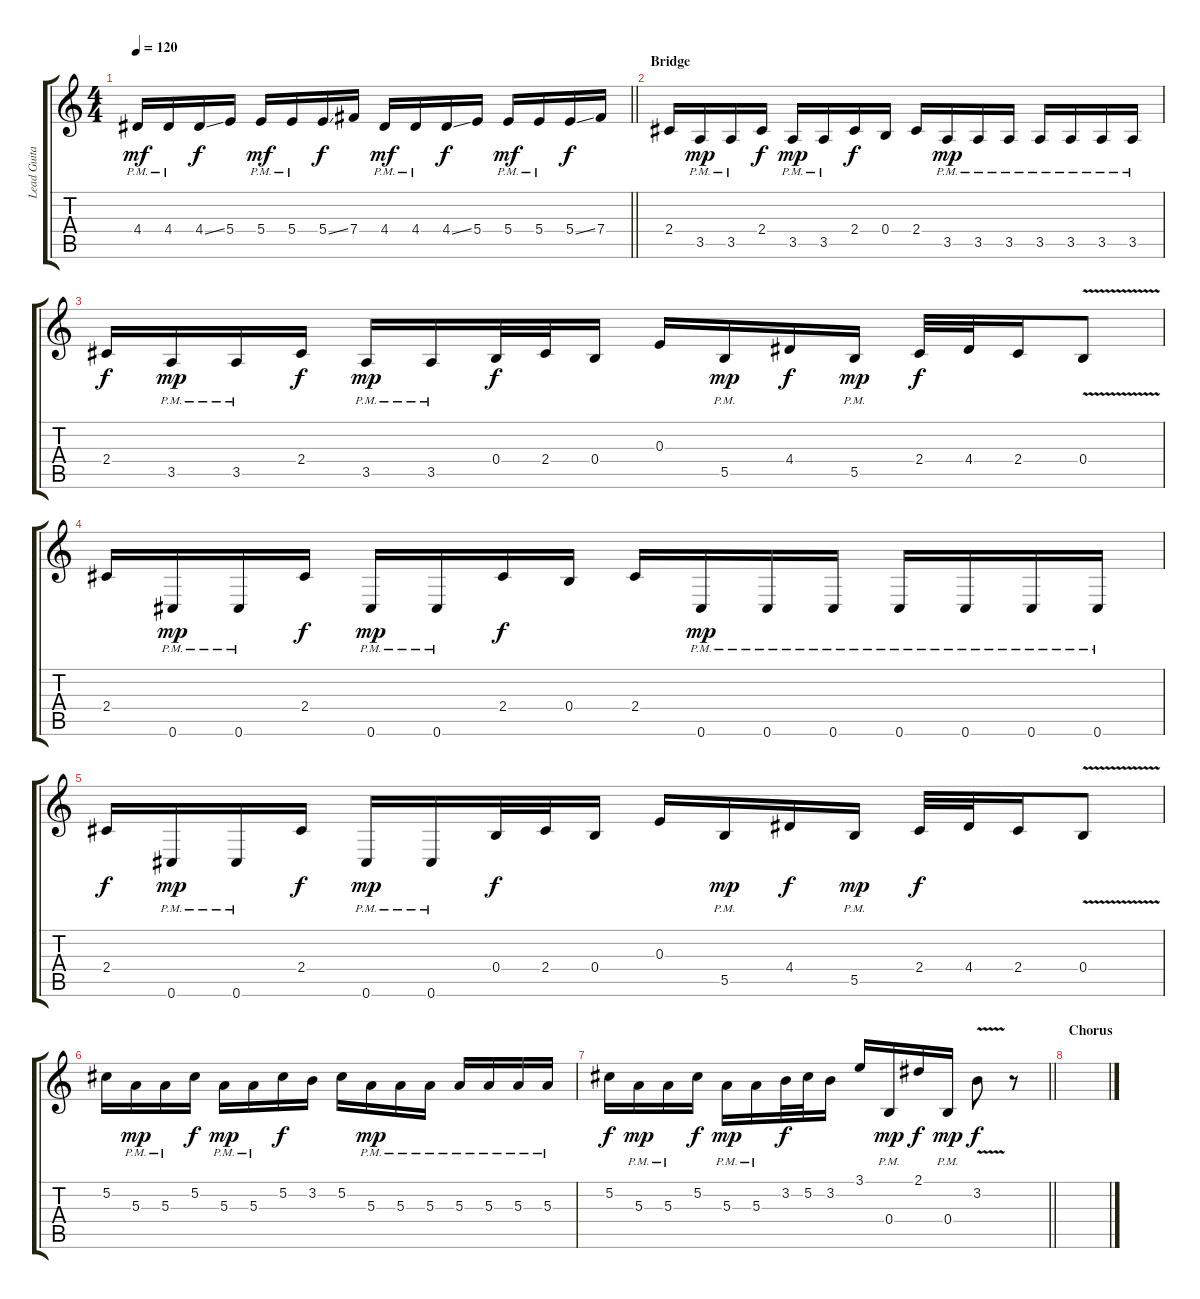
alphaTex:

\track ("Lead Guitar" "Lead Guita") {instrument overdrivenguitar}
\staff {score tabs}
\tuning (Db4 Ab3 E3 B2 Gb2 Db2) {hide}
\ts (4 4)
\tempo 120
\clef g2
\barLineRight lightlight
\ks c
4.4{pm}.16{dy mf} 4.4{pm}.16 4.4{ss}.16{dy f} 5.4.16 5.4{pm}.16{dy mf} 5.4{pm}.16 5.4{ss}.16{dy f} 7.4.16 4.4{pm}.16{dy mf} 4.4{pm}.16 4.4{ss}.16{dy f} 5.4.16 5.4{pm}.16{dy mf} 5.4{pm}.16 5.4{ss}.16{dy f} 7.4.16 |
\section ("" "Bridge")
2.4.16{volume 12 balance 8} 3.5{pm}.16{dy mp} 3.5{pm}.16 2.4.16{dy f} 3.5{pm}.16{dy mp} 3.5{pm}.16 2.4.16{dy f} 0.4.16 2.4.16 3.5{pm}.16{dy mp} 3.5{pm}.16 3.5{pm}.16 3.5{pm}.16 3.5{pm}.16 3.5{pm}.16 3.5{pm}.16 |
2.4.16{dy f} 3.5{pm}.16{dy mp} 3.5{pm}.16 2.4.16{dy f} 3.5{pm}.16{dy mp} 3.5{pm}.16 0.4.32{dy f} 2.4.32 0.4.16 0.3.16 5.5{pm}.16{dy mp} 4.4.16{dy f} 5.5{pm}.16{dy mp} 2.4.32{dy f} 4.4.32 2.4.16 0.4{v}.8 |
2.4.16 0.6{pm}.16{dy mp} 0.6{pm}.16 2.4.16{dy f} 0.6{pm}.16{dy mp} 0.6{pm}.16 2.4.16{dy f} 0.4.16 2.4.16 0.6{pm}.16{dy mp} 0.6{pm}.16 0.6{pm}.16 0.6{pm}.16 0.6{pm}.16 0.6{pm}.16 0.6{pm}.16 |
2.4.16{dy f} 0.6{pm}.16{dy mp} 0.6{pm}.16 2.4.16{dy f} 0.6{pm}.16{dy mp} 0.6{pm}.16 0.4.32{dy f} 2.4.32 0.4.16 0.3.16 5.5{pm}.16{dy mp} 4.4.16{dy f} 5.5{pm}.16{dy mp} 2.4.32{dy f} 4.4.32 2.4.16 0.4{v}.8 |
5.2.16{volume 10 balance 3} 5.3{pm}.16{dy mp} 5.3{pm}.16 5.2.16{dy f} 5.3{pm}.16{dy mp} 5.3{pm}.16 5.2.16{dy f} 3.2.16 5.2.16 5.3{pm}.16{dy mp} 5.3{pm}.16 5.3{pm}.16 5.3{pm}.16 5.3{pm}.16 5.3{pm}.16 5.3{pm}.16 |
\barLineRight lightlight
5.2.16{dy f} 5.3{pm}.16{dy mp} 5.3{pm}.16 5.2.16{dy f} 5.3{pm}.16{dy mp} 5.3{pm}.16 3.2.32{dy f} 5.2.32 3.2.16 3.1.16 0.4{pm}.16{dy mp} 2.1.16{dy f} 0.4{pm}.16{dy mp} 3.2{v}.8{dy f} r.8 |
\section ("" "Chorus")
